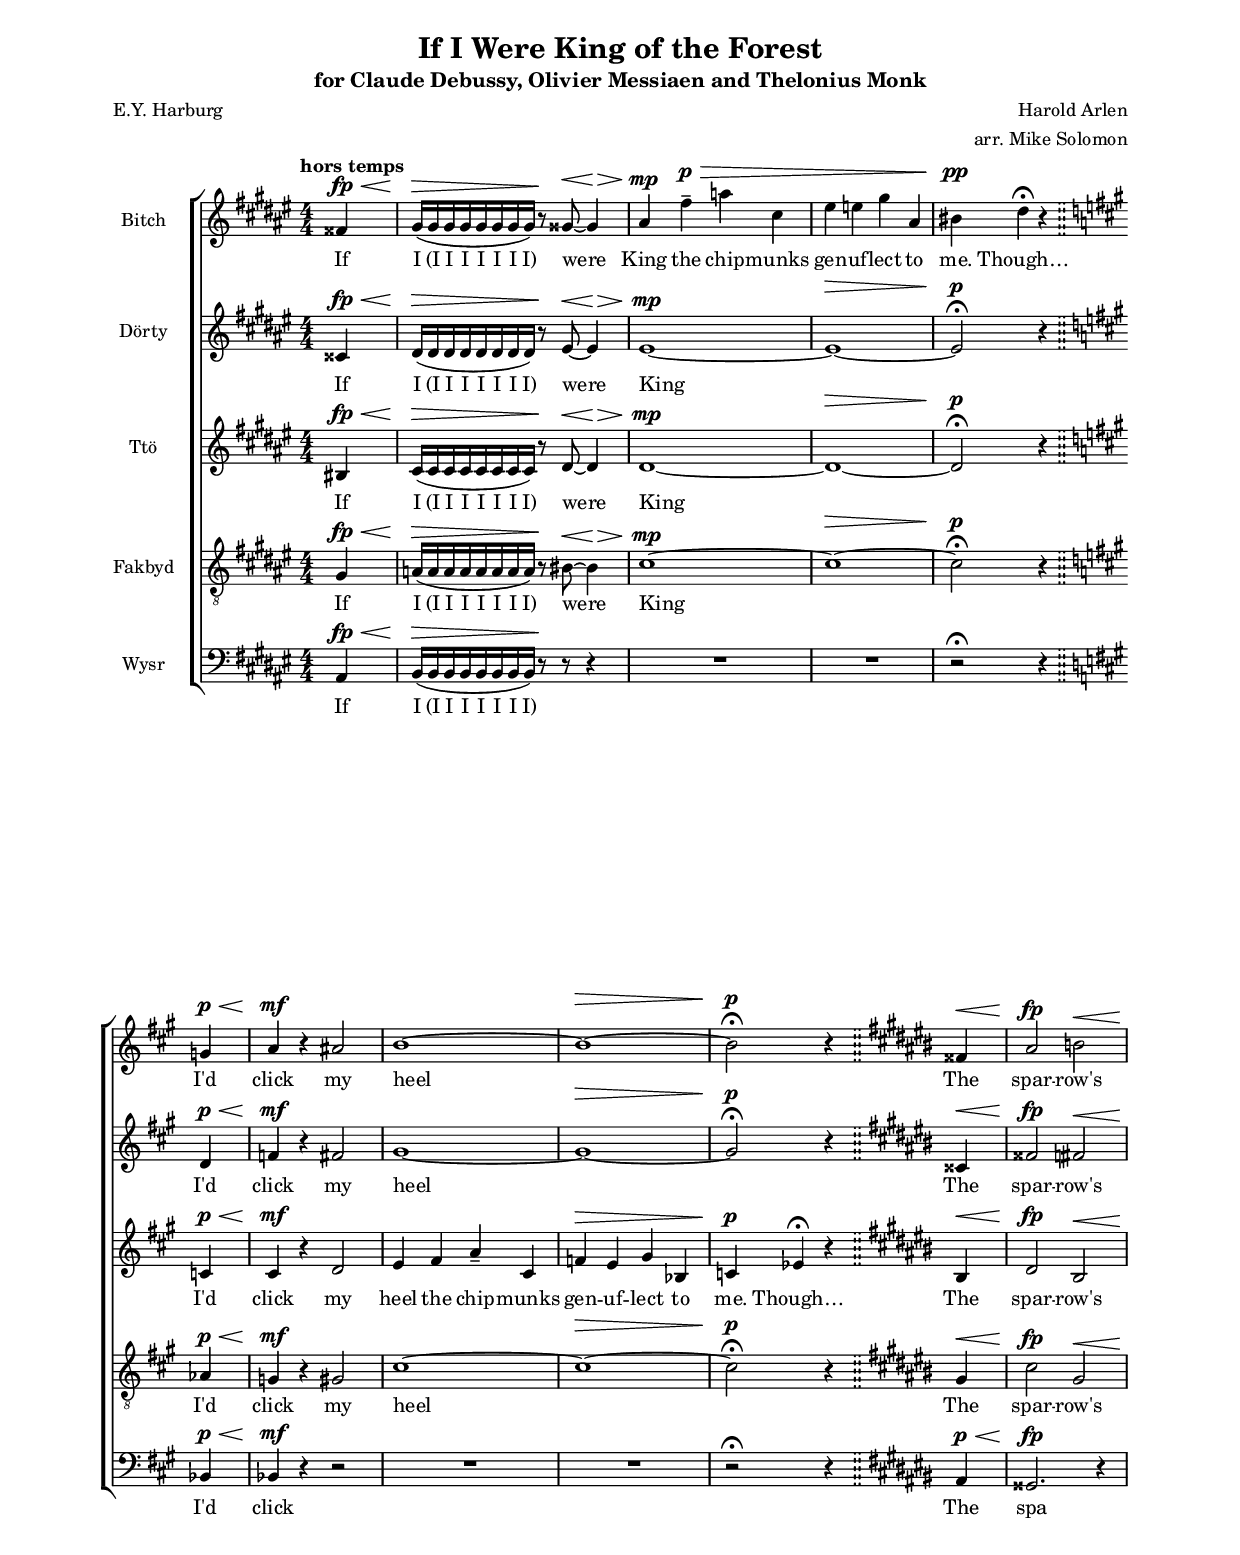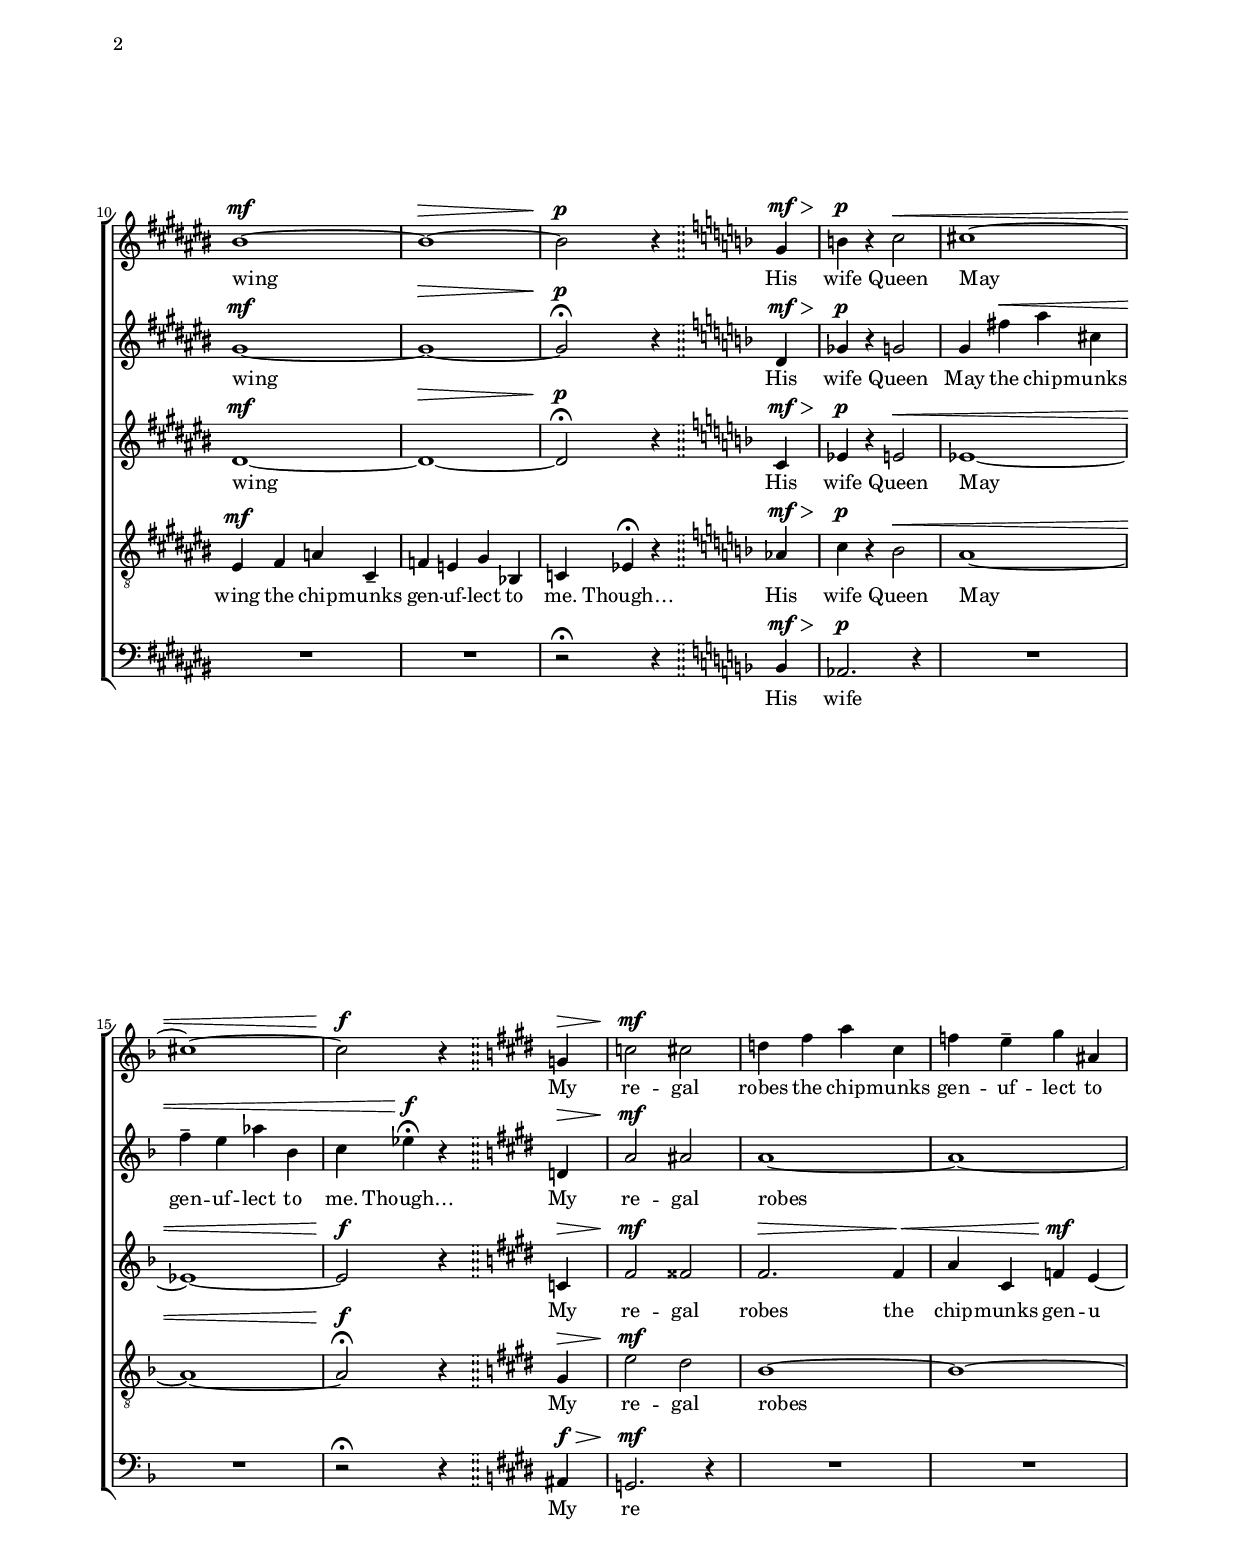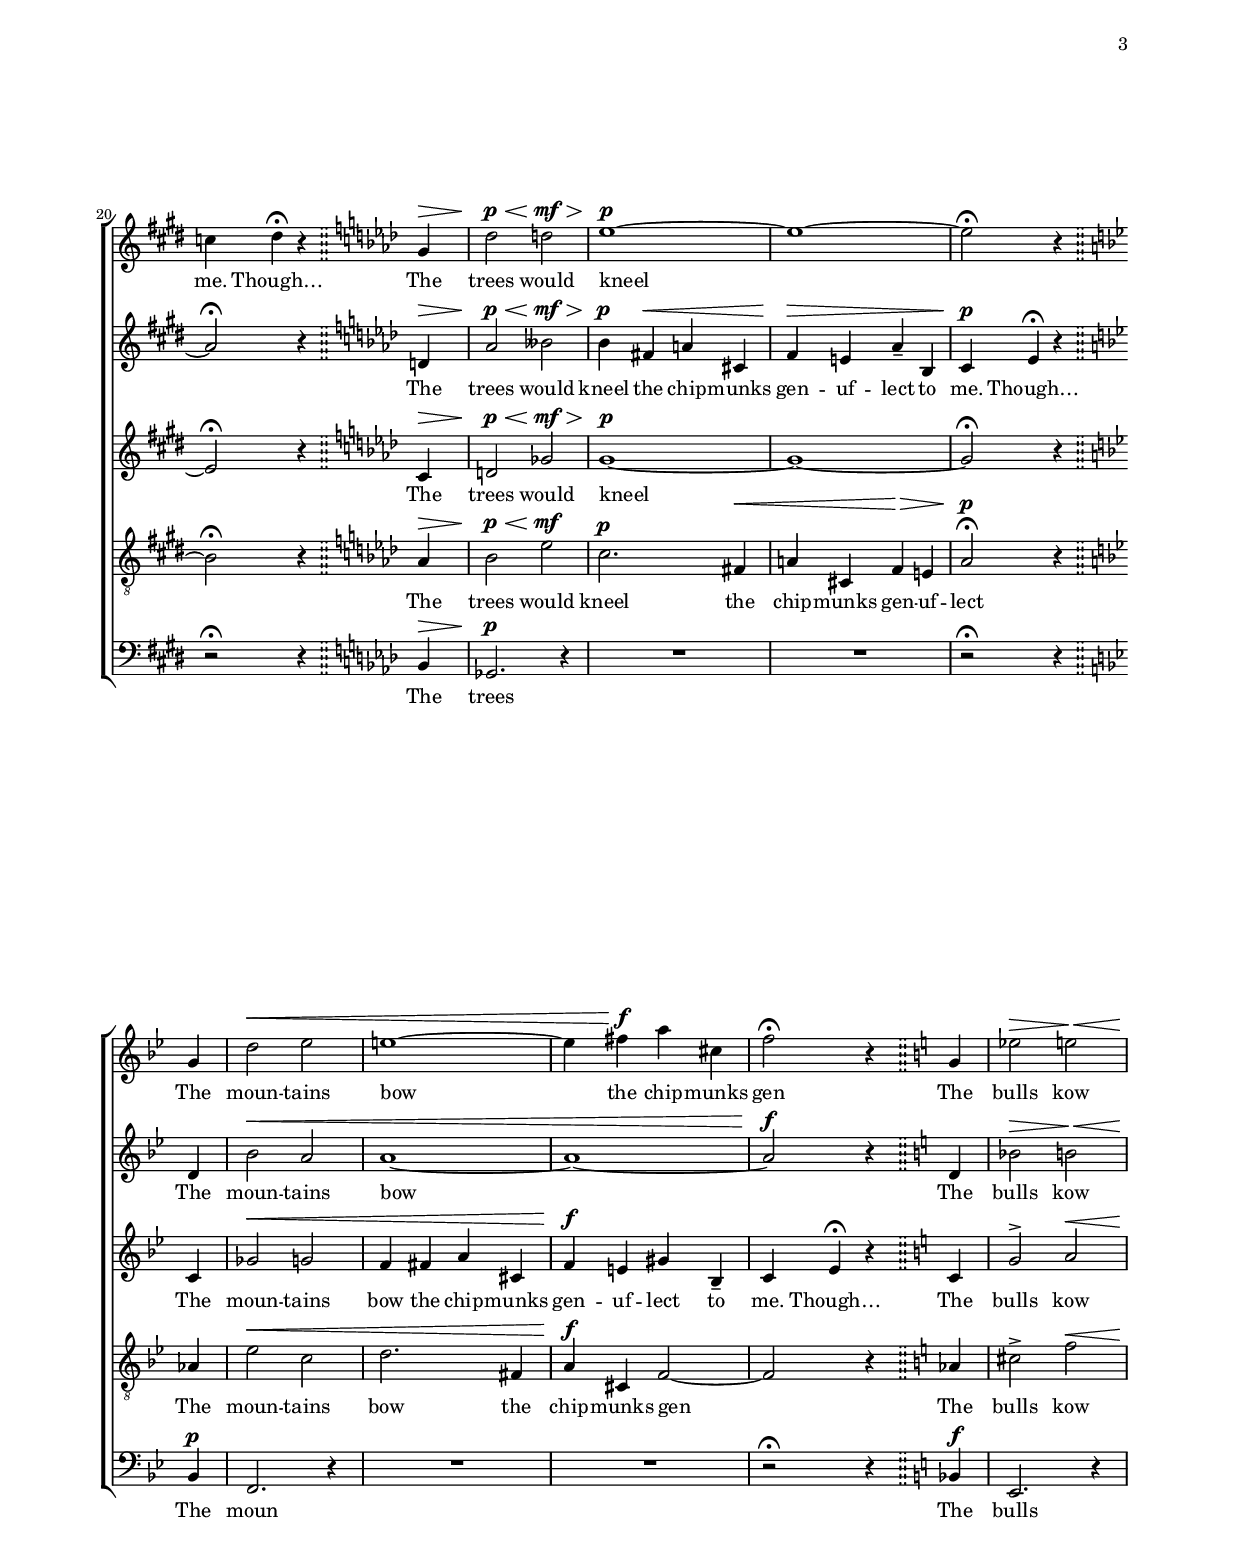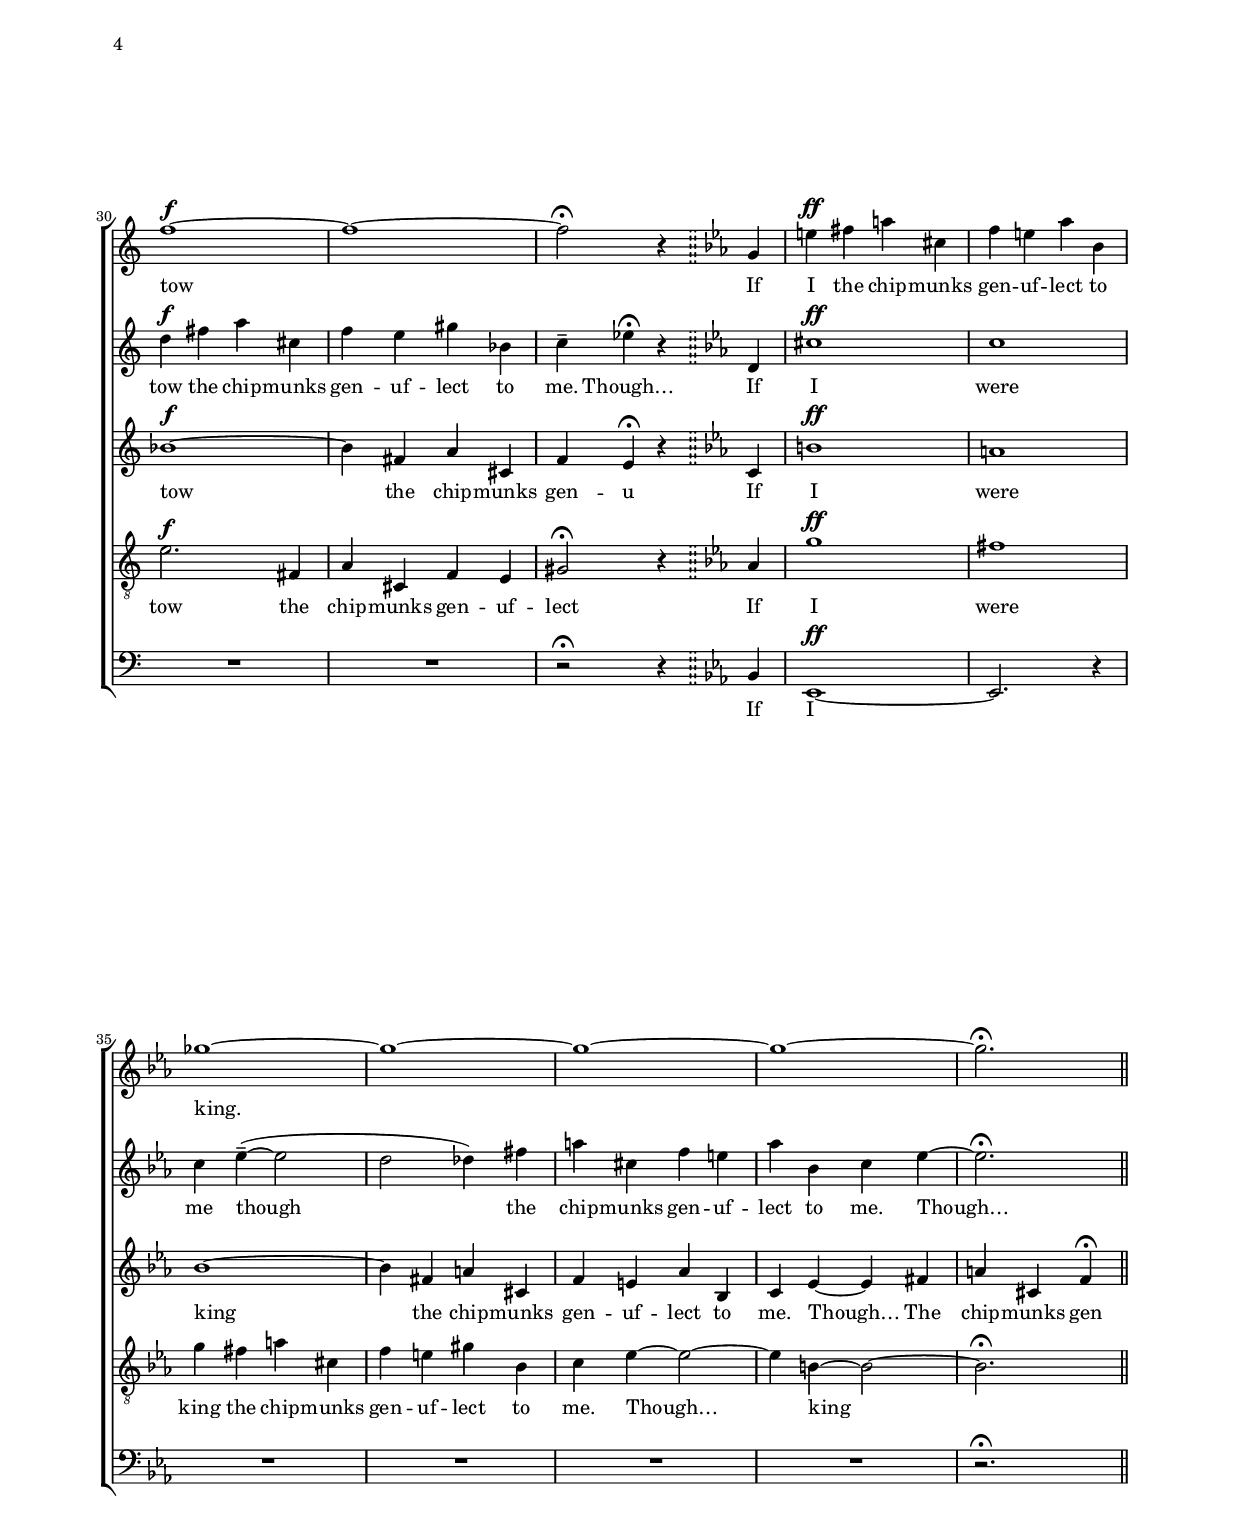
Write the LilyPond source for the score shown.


\version "2.17.0"
\include "defs-devel.ly"
\include "stylesheet.ly"

#(set-accidental-style 'modern-cautionary)

rall = \mark \markup \italic "rall."
accel = \mark \markup \italic "accel."
moltorall = \mark \markup \italic "molto rall."

#(define (simplify-pitch p)
   (let ((note-name (ly:pitch-octave p))
         (base (ly:pitch-notename p))
         (octave (ly:pitch-octave p))
         ;; alteration, a, in quarter tone steps,
         ;; for historical reasons
         (alt (* 1 (ly:pitch-alteration p))))
    (cond 
          ((and (= base 6) (= alt 1/2)) (ly:make-pitch (+ octave 1) 0 0))
          ((and (= base 0) (= alt 1)) (ly:make-pitch octave 1 0))
          ((and (= base 1) (= alt 1/2)) (ly:make-pitch octave 2 -1/2))
          ((and (= base 2) (= alt 1/2)) (ly:make-pitch octave 3 0))
          ((and (= base 3) (= alt 1)) (ly:make-pitch octave 4 0))
          ((and (= base 4) (= alt -1/2)) (ly:make-pitch octave 3 1/2))
          ((and (= base 4) (= alt 1/2)) (ly:make-pitch octave 5 -1/2))
          ((and (= base 4) (= alt 1)) (ly:make-pitch octave 5 0))
          ((and (= base 5) (= alt 1/2)) (ly:make-pitch octave 6 -1/2))
          ((and (= base 6) (= alt -1)) (ly:make-pitch octave 5 0))
          (else p))))

#(define (simplify music)
   (let ((es (ly:music-property music 'elements))
         (e (ly:music-property music 'element))
         (p (ly:music-property music 'pitch)))
     (if (pair? es)
         (ly:music-set-property!
          music 'elements
          (map (lambda (x) (simplify x)) es)))
     (if (ly:music? e)
         (ly:music-set-property!
          music 'element
          (simplify e)))
     (if (ly:pitch? p)
         (begin
           (set! p (simplify-pitch p))
           (ly:music-set-property! music 'pitch p)))
     music))
%{
simplifyPitch =
#(define-music-function (parser location m)
   (ly:music?)
   (simplify m))
%}
simplifyPitch =
#(define-music-function (parser location m)
   (ly:music?)
   m)


\paper {
  footnote-separator-markup = \markup { \column { " "\override #`(span-factor . 1/5) { \draw-hline } }}
  footnote-padding = 5\mm
  top-system-spacing = #'((basic-distance . 1) (minimum-distance . 0) (padding . 1) (stretchability . 40))
  bottom-system-spacing = #'((basic-distance . 1) (minimum-distance . 0) (padding . 1) (stretchability . 50))
  ragged-right = ##f
  left-margin = 0.75\in
  right-margin = 0.75\in
  top-margin = 0.5\in
  bottom-margin = 0.6\in
  ragged-last-bottom = ##f
  %max-systems-per-page = #2
  %%%%%%%% !
  %%%%%%%% !
  %%%%%%%% !
  %%%%%%%% !
  page-count = #4
}

%indy = #(make-music 'LaissezVibrerEvent)
indy = #(make-articulation "downbow")

\header {
  title = "If I Were King of the Forest"
  subtitle = "for Claude Debussy, Olivier Messiaen and Thelonius Monk"
  composer = "Harold Arlen"
  poet = "E.Y. Harburg"
  arranger = "arr. Mike Solomon"
}

hairlenSmall = {
  \hairlen #4
}

hairlenMed = {
  \hairlen #8
}

prefatoryMatter = {
  \autoBeamOff
}

\defineBarLine "!!" #'("!!" "" "")

mblue = { }
Mred = { }
mred = { }


marksKOTF = {
  \partial 4
  \tempo "hors temps"
  s4
  \repeat unfold 8 { s1*3 s2.
    \bar "!!"
  s4 }
  s1*6 |
  s2. \bar "||"
}

sopranoKOTF = {
  \key fis \major
  {  } { { \once \override Hairpin.minimum-length = #8
      \once \override Hairpin.springs-and-rods = #ly:spanner::set-spacing-rods
      } } fisis'4^\fp^\< |
  \set melismaBusyProperties = #'()
  gis'16^\>[( gis' gis' gis' gis' gis' gis' gis')] r8\! << {
       \unset melismaBusyProperties
       gisis' ~ gisis'4 |
       ais' \revert NoteHead.color
       {  } fis''-- a'' {  } cis'' |
       {  } eis'' e'' {  } gis'' {  } ais' |
       bis' {  } dis''^\fermata r 
  \key a \major
      
     } {
       { { \once \override Hairpin.minimum-length = #4
           \once \override Hairpin.springs-and-rods = #ly:spanner::set-spacing-rods
           } } s8.^\< { { \once \override Hairpin.minimum-length = #4
           \once \override Hairpin.springs-and-rods = #ly:spanner::set-spacing-rods
           } } s^\> s4^\mp s2.^\p^\> s1 s2^\pp
     } >> g'4^\p^\< |
  a'^\mf r ais'2 |
  b'1 ~ |
  b'^\> ~ |
  b'2^\p^\fermata r4 
  \key cis \major
  fisis'^\< |
  ais'2^\fp b'^\< |
  bis'1\!^\mf ~ |
  bis'^\> ~ |
  bis'2^\p r4 
  \key f \major
  g'^\mf^\> |
  b'^\p r c''2^\< |
  cis''1 ~ |
  cis'' ~ |
  cis''2^\f r4 
  \key e \major
  g'^\> |
  c''2^\mf cis'' |
  d''4 fis'' a'' cis'' |
  f'' e''-- gis'' ais' |
  c'' dis''^\fermata r 
  \key aes \major
  g'^\> |
  des''2^\p^\< d''^\mf^\> |
  ees''1^\p ~ |
  ees'' ~ |
  ees''2^\fermata r4 
  \key bes \major
  g' |
  d''2^\< ees'' |
  e''1 ~ |
  e''4 fis''^\f a'' cis'' |
  f''2^\fermata r4 
  \key c \major
  g' |
  ees''2^\> e''^\< |
  f''1^\f ~ |
  f'' ~ |
  f''2^\fermata r4 
  \key ees \major
  g' |
  e''^\ff fis'' a'' cis'' |
  f'' e'' aes'' bes' |
  ges''1 ~ |
  ges'' ~ |
  ges'' ~ |
  ges'' ~ |
  ges''2.^\fermata
}


sopranoKOTFWords = \lyricmode {
  If I (I I I I I I I) were King
  the chip -- munks gen -- uf -- lect to me. Though…
  I'd click my heel
  The spar -- row's wing
  His wife Queen May
  My re -- gal robes
  the chip -- munks gen -- uf -- lect to me. Though…
  The trees would kneel
  The moun -- tains bow
  the chip -- munks gen
  The bulls kow tow
  If I
  the chip -- munks gen -- uf -- lect to king.
}

mezzoKOTF = {
  \key fis \major
  {  } { { \once \override Hairpin.minimum-length = #8
      \once \override Hairpin.springs-and-rods = #ly:spanner::set-spacing-rods
      } } cisis'4^\fp^\< |
  \set melismaBusyProperties = #'()
  dis'16^\>[( dis' dis' dis' dis' dis' dis' dis')] r8\! \unset melismaBusyProperties
  << {
       eis' ~ eis'4 |
       eis'1 ~ |
       eis' ~ |
       eis'2^\fermata
     } {
       { { \once \override Hairpin.minimum-length = #4
           \once \override Hairpin.springs-and-rods = #ly:spanner::set-spacing-rods
           } } s8.^\< { { \once \override Hairpin.minimum-length = #4
           \once \override Hairpin.springs-and-rods = #ly:spanner::set-spacing-rods
           } } s^\> s1^\mp s^\> s4^\p
     } >> r 
  \key a \major
  d'^\p^\< |
  f'^\mf r fis'2 |
  gis'1 ~ |
  gis'^\> ~ |
  gis'2^\fermata^\p r4 
  \key cis \major
  cisis'^\< |
  fisis'2^\fp fis'^\< |
  gis'1^\mf ~ |
  gis'^\> ~ |
  gis'2^\p^\fermata r4 
  \key f \major
  d'^\mf^\> |
  ges'^\p r g'2 |
  g'4 fis''^\< a'' cis'' |
  f''-- e'' aes'' bes' |
  c'' ees''^\fermata^\f r 
  \key e \major
  d'^\> |
  a'2^\mf ais' |
  a'1 ~ |
  a' ~ |
  a'2^\fermata r4 
  \key aes \major
  d'^\> |
  aes'2^\p^\< beses'^\mf^\> |
  bes'4^\p fis'^\< a' cis' |
  f'^\> e' aes'-- bes |
  c'^\p ees'^\fermata r 
  \key bes \major
  d' |
  bes'2^\< a' |
  a'1 ~ |
  a' ~ |
  a'2^\f r4 
  \key c \major
  d' |
  bes'2^\> b'^\< |
  d''4^\f fis'' a'' cis'' |
  f'' e'' gis'' bes' |
  c''-- ees''^\fermata r 
  \key ees \major
  d' |
  cis''1^\ff |
  c'' |
  c''4 ees''-- ~( ees''2 |
  d'' des''4) fis'' |
  a'' cis'' f'' e'' |
  aes'' bes' c'' ees'' ~ |
  ees''2.^\fermata
}
mezzoKOTFWords = \lyricmode {
  If I (I I I I I I I) were King
  I'd click my heel
  The spar -- row's wing
  His wife Queen May
  the chip -- munks gen -- uf -- lect to me. Though…
  My re -- gal robes
  The trees would kneel
  the chip -- munks gen -- uf -- lect to me. Though…
  The moun -- tains bow
  The bulls kow tow
  the chip -- munks gen -- uf -- lect to me. Though…
  If I were me though
  the chip -- munks gen -- uf -- lect to me. Though…
}

altoKOTF = {
  \key fis \major
  { { \once \override Hairpin.minimum-length = #8
      \once \override Hairpin.springs-and-rods = #ly:spanner::set-spacing-rods
      } } bis4^\fp^\< |
  \set melismaBusyProperties = #'()
  {  } cis'16^\>[( cis' cis' cis' cis' cis' cis' cis')] r8\! << {
       \unset melismaBusyProperties
       dis' ~ dis'4 |
       dis'1 ~ |
       dis' ~ |
       dis'2^\fermata
     } {
       { { \once \override Hairpin.minimum-length = #4
           \once \override Hairpin.springs-and-rods = #ly:spanner::set-spacing-rods
           } } s8.^\< { { \once \override Hairpin.minimum-length = #4
           \once \override Hairpin.springs-and-rods = #ly:spanner::set-spacing-rods
           } } s^\> s1^\mp s^\> s4^\p
     } >> r 
  \key a \major
  c'^\p^\< |
  cis'^\mf r d'2 |
  e'4 fis' a'-- cis' |
  f'^\> e' gis' bes |
  c'^\p ees'^\fermata r 
  \key cis \major
  bis^\< |
  dis'2^\fp bis^\< |
  dis'1^\mf ~ |
  dis'^\> ~ |
  dis'2^\p^\fermata r4 
  \key f \major
  c'^\mf^\> |
  ees'^\p r e'2^\< |
  ees'1 ~ |
  ees' ~ |
  ees'2^\f r4 
  \key e \major
  c'^\> |
  fis'2^\mf fisis' |
  fis'2.^\> fis'4^\< |
  a' cis' f'^\mf e' ~ |
  e'2^\fermata r4 
  \key aes \major
  c'^\> |
  d'2^\p^\< ges'^\mf^\> |
  g'1^\p ~ |
  g' ~ |
  g'2^\fermata r4 
  \key bes \major
  c' |
  ges'2^\< g' |
  f'4 fis' a' cis' |
  f'^\f e' gis' bes-- |
  c' ees'^\fermata r 
  \key c \major
  c' |
  g'2^> a'^\< |
  bes'1^\f ~ |
  bes'4 fis' a' cis' |
  f' e'^\fermata r 
  \key ees \major
  c' |
  b'1^\ff |
  a' |
  bes' ~ |
  bes'4 fis' a' cis' |
  f' e' aes' bes |
  c' ees' ~  ees' fis' |
  a'4 cis' f'^\fermata
}

altoKOTFWords = \lyricmode {
  If I (I I I I I I I) were King
  I'd click my heel
  the chip -- munks gen -- uf -- lect to me. Though…
  The spar -- row's wing
  His wife Queen May
  My re -- gal robes
  the chip -- munks gen -- u
  The trees would kneel
  The moun -- tains bow
  the chip -- munks gen -- uf -- lect to me. Though…
  The bulls kow tow
  the chip -- munks gen -- u
  If I were king
  the chip -- munks gen -- uf -- lect to me. Though…
  The chip -- munks gen
}

tenorKOTF = {
  \clef "treble_8"
  \key fis \major
  { { \once \override Hairpin.minimum-length = #8
      \once \override Hairpin.springs-and-rods = #ly:spanner::set-spacing-rods
      } } gis4^\fp^\< |
  \set melismaBusyProperties = #'()
  {  } a16^\>[( a a a a a a a)] r8\! << {
       \unset melismaBusyProperties
       bis ~ bis4 |
       cis'1 ~ |
       cis' ~ |
       cis'2^\fermata
     } {
       { { \once \override Hairpin.minimum-length = #4
           \once \override Hairpin.springs-and-rods = #ly:spanner::set-spacing-rods
           } } s8.^\< { { \once \override Hairpin.minimum-length = #4
           \once \override Hairpin.springs-and-rods = #ly:spanner::set-spacing-rods
           } } s^\> s1^\mp s^\> s4^\p
     } >> r 
  \key a \major
  aes^\p^\< |
  g^\mf r gis2 |
  cis'1 ~ |
  cis'^\> ~ |
  cis'2^\p^\fermata r4 
  \key cis \major
  gis^\< |
  cis'2^\fp gis^\< |
  eis4^\mf fis a cis-- |
  f e gis bes, |
  c ees^\fermata r 
  \key f \major
  aes^\mf^\> |
  c'^\p r bes2^\< |
  a1 ~ |
  a ~ |
  a2^\f^\fermata r4 
  \key e \major
  gis^\> |
  e'2^\mf dis' |
  b1 ~ |
  b ~ |
  b2^\fermata r4 
  \key aes \major
  aes^\> |
  bes2^\p^\< ees'^\mf |
  c'2.^\p fis4^\< |
  a cis f^\> e |
  aes2^\p^\fermata r4 
  \key bes \major
  aes |
  ees'2^\< c' |
  d'2. fis4 |
  a^\f cis f2 ~ |
  f r4 
  \key c \major
  aes |
  cis'2^> f'^\< |
  e'2.^\f fis4 |
  a cis f e |
  gis2^\fermata r4 
  \key ees \major
  aes |
  g'1^\ff |
  fis' |
  g'4 fis' a' cis' |
  f' e' gis' bes |
  c' ees' ~ ees'2 ~ |
  ees'4 b4 ~ b2 ~ |
  b2.^\fermata
}

tenorKOTFWords = \lyricmode {
  If I (I I I I I I I) were King
  I'd click my heel
  The spar -- row's wing
  the chip -- munks gen -- uf -- lect to me. Though…
  His wife Queen May
  My re -- gal robes
  The trees would kneel
  the chip -- munks gen -- uf -- lect
  The moun -- tains bow
  the chip -- munks gen
  The bulls kow tow
  the chip -- munks gen -- uf -- lect
  If I were king
  the chip -- munks gen -- uf -- lect to me. Though…
  king
}

bassKOTF = 
{
  \clef "bass"
  \key fis \major
  { { \once \override Hairpin.minimum-length = #8
      \once \override Hairpin.springs-and-rods = #ly:spanner::set-spacing-rods
      } } {  } ais,4^\fp^\< |
  \set melismaBusyProperties = #'()
  b,16^\>[( b, b, b, b, b, b, b,)] r8\! \unset melismaBusyProperties
  r r4 |
  R1 |
  R |
  r2^\fermata r4 
  \key a \major
  bes,^\p^\< |
  bes,^\mf r r2 |
  R1 |
  R |
  r2^\fermata r4 
  \key cis \major
  ais,^\p^\< |
  gisis,2.^\fp r4 |
  R1 |
  R |
  r2^\fermata r4 
  \key f \major
  bes,^\mf^\> |
  aes,2.^\p r4 |
  R1 |
  R |
  r2^\fermata r4 
  \key e \major
  ais,^\f^\> |
  g,2.^\mf r4 |
  R1 |
  R |
  r2^\fermata r4 
  \key aes \major
  bes,^\> |
  ges,2.^\p r4 |
  R1 |
  R |
  r2^\fermata r4 
  \key bes \major
  bes,^\p |
  f,2. r4 |
  R1 |
  R |
  r2^\fermata r4 
  \key c \major
  bes,^\f |
  e,2. r4 |
  R1 |
  R |
  r2^\fermata r4 
  \key ees \major
  bes, |
  ees,1^\ff ~ |
  ees,2. r4 |
  R1*4 |
  r2.^\fermata
}
bassKOTFWords = \lyricmode {
  If I (I I I I I I I)
  I'd click
  The spa
  His wife
  My re
  The trees
  The moun
  The bulls
  If I
}


\score {
  \new ChoirStaff <<
    \new Staff \with { midiInstrument = #"vibraphone" instrumentName = \bitchName } <<
      \new Voice = "soprano" { << { \numericTimeSignature
	\prefatoryMatter
        \simplifyPitch \sopranoKOTF
      } {
        \marksKOTF
      } >> }
      \new Lyrics \lyricsto "soprano" {
        \sopranoKOTFWords
      }
    >>
    \new Staff \with { midiInstrument = #"vibraphone" instrumentName = \dortyName } <<
      \new Voice = "mezzo" { \numericTimeSignature
	\prefatoryMatter
        \simplifyPitch \mezzoKOTF
      }
      \new Lyrics \lyricsto "mezzo" {
        \mezzoKOTFWords
      }
    >>
    \new Staff \with { midiInstrument = #"vibraphone" instrumentName = \ttoName } <<
      \new Voice = "alto" { \numericTimeSignature
	\prefatoryMatter
        \simplifyPitch \altoKOTF
      }
      \new Lyrics \lyricsto "alto" {
        \altoKOTFWords
      }
    >>
    \new Staff \with { midiInstrument = #"vibraphone" instrumentName = \fakbydName } <<
      \new Voice = "tenor" { \numericTimeSignature
	\prefatoryMatter
        \simplifyPitch \tenorKOTF
      }
      \new Lyrics \lyricsto "tenor" {
        \tenorKOTFWords
      }
    >>
    \new Staff \with { midiInstrument = #"vibraphone" instrumentName = \wysrName } <<
      \new Voice = "bass" { \numericTimeSignature
	\prefatoryMatter
        \simplifyPitch \bassKOTF
      }
      \new Lyrics \lyricsto "bass" {
        \bassKOTFWords
      }
    >>
  >>
  \layout {
    \context {
      \Voice
      \override HorizontalBracket.direction = #UP
      \consists "Horizontal_bracket_engraver"
      \override TextScript #'layer = #6
      \override NoteHead #'layer = #7
      \override Glissando #'breakable = ##t
      \override TupletNumber #'breakable = ##t
      \override TupletBracket #'breakable = ##t
      \override Hairpin #'minimum-length = #6
      \override Hairpin #'springs-and-rods = #ly:spanner::set-spacing-rods
      \remove "Forbid_line_break_engraver"
    }
    \context {
      \Staff
      %\consists "Metronome_mark_engraver"
      \override TimeSignature #'style = #'numbered
      \override StaffSymbol #'layer = #4
      \override TimeSignature #'layer = #3
      \override TimeSignature #'whiteout = ##t
    }
    \context {
      \Lyrics
      %\override LyricText #'whiteout = ##t
      \override LyricText #'layer = #6
    }
    \context {
      \Score
      %\remove "Metronome_mark_engraver"
      \override NonMusicalPaperColumn #'allow-loose-spacing = ##f
    }
  }
  \midi {}
}
%{
\pageBreak

\score {
  \new PianoStaff <<
    \new Staff  {
      \new Voice = "soprano" { << { \numericTimeSignature
        \prefatoryMatter
        \sopranoKOTF
      } \\ {         \prefatoryMatter
        \mezzoKOTF
         } \\ {         \prefatoryMatter
        \altoKOTF
         } {
        \marksKOTF
      } >> }
    }
    \new Staff  {
      \new Voice = "tenor" { << { \numericTimeSignature
        \prefatoryMatter
        \tenorKOTF
      } \\ \\ {         \prefatoryMatter
        \bassKOTF
         } {
      } >> }
    }
  >>
  \layout {
    \context {
      \Voice
      \override TextScript #'layer = #6
      \override NoteHead #'layer = #7
      \override Glissando #'breakable = ##t
      \override TupletNumber #'breakable = ##t
      \override TupletBracket #'breakable = ##t

      \remove "Forbid_line_break_engraver"
    }
    \context {
      \Staff
      %\consists "Metronome_mark_engraver"
      \override TimeSignature #'style = #'numbered
      \override StaffSymbol #'layer = #4
      \override TimeSignature #'layer = #3
      \override TimeSignature #'whiteout = ##t
    }
    \context {
      \Lyrics
      %\override LyricText #'whiteout = ##t
      \override LyricText #'layer = #6
    }
    \context {
      \Score
      %\remove "Metronome_mark_engraver"
      \override NonMusicalPaperColumn #'allow-loose-spacing = ##f
    }
  }
}
%}